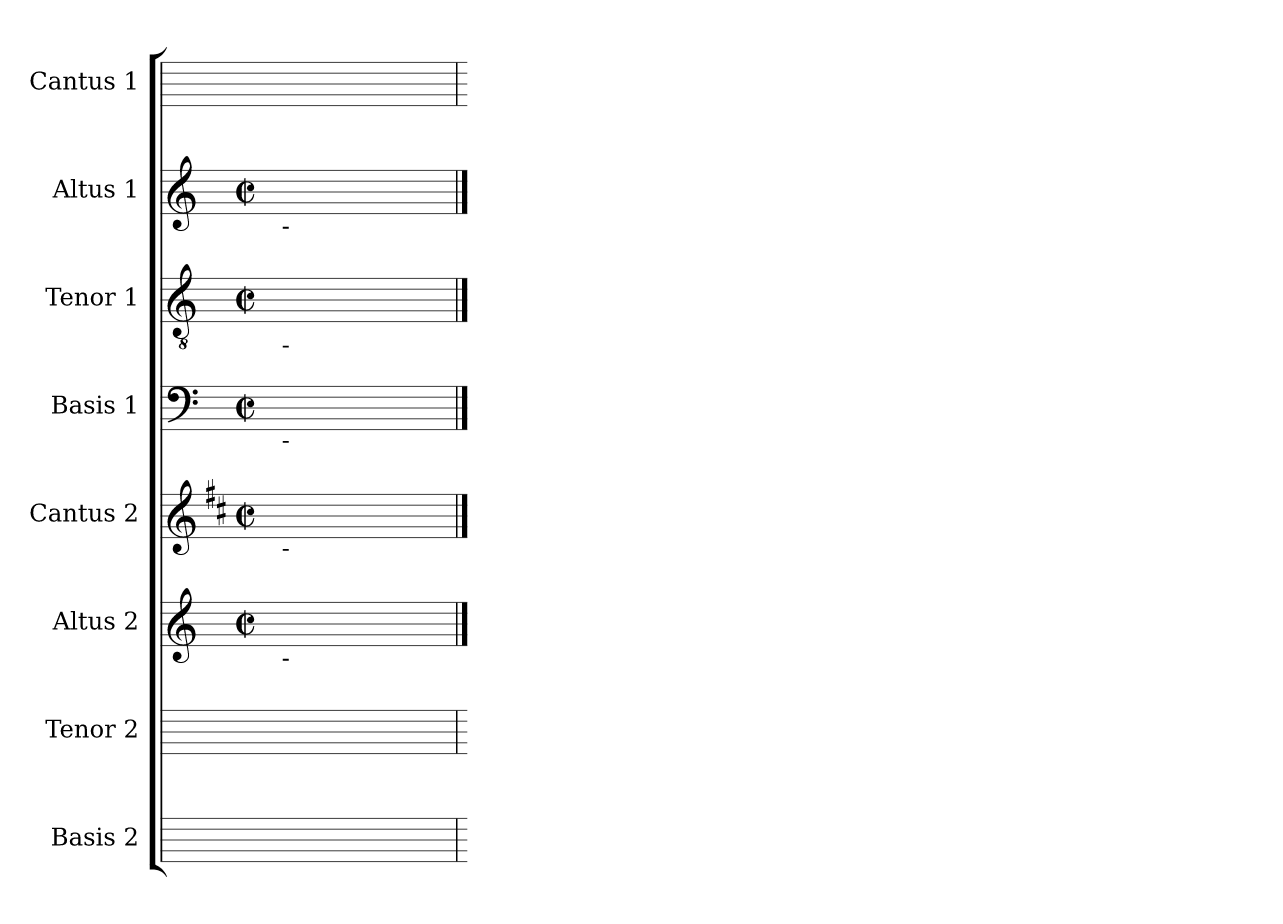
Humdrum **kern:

**kern	**kern	**kern	**text	**kern	**text	**kern	**text	**text	**kern	**text	**text	**kern	**text	**text	**kern
*part8	*part7	*part6	*part6	*part5	*part5	*part4	*part4	*part4	*part3	*part3	*part3	*part2	*part2	*part2	*part1
*staff8	*staff7	*staff6	*staff6	*staff5	*staff5	*staff4	*staff4	*staff4	*staff3	*staff3	*staff3	*staff2	*staff2	*staff2	*staff1
*I"Basis 2	*I"Tenor 2	*I"Altus 2	*	*I"Cantus 2	*	*I"Basis 1	*	*	*I"Tenor 1	*	*	*I"Altus 1	*	*	*I"Cantus 1
*	*	*clefG2	*	*clefG2	*	*clefF4	*	*	*clefGv2	*	*	*clefG2	*	*	*
*	*	*	*	*ITrd1c2	*	*	*	*	*	*	*	*	*	*	*
*	*	*k[]	*	*k[]	*	*k[]	*	*	*k[]	*	*	*k[]	*	*	*
*	*	*C:	*	*C:	*	*C:	*	*	*C:	*	*	*C:	*	*	*
*	*	*M4/2	*	*M4/2	*	*M4/2	*	*	*M4/2	*	*	*M4/2	*	*	*
*	*	*met(c|)	*	*met(c|)	*	*met(c|)	*	*	*met(c|)	*	*	*met(c|)	*	*	*
=	=	=	=	=	=	=	=	=	=	=	=	=	=	=	=
!	!	!	!	!	!	!	!	!	!	!	!	!LO:TX:b:t=-	!	!	!
!	!	!	!	!	!	!	!	!	!LO:TX:b:t=-	!	!	!	!	!	!
!	!	!	!	!	!	!LO:TX:b:t=-	!	!	!	!	!	!	!	!	!
!	!	!	!	!LO:TX:b:t=-	!	!	!	!	!	!	!	!	!	!	!
!	!	!LO:TX:b:t=-	!	!	!	!	!	!	!	!	!	!	!	!	!
!	!	!	!LO:LY:b	!	!LO:LY:b	!	!	!LO:LY:b	!	!	!LO:LY:b	!	!	!LO:LY:b	!
4ryy	4ryy	0f#Xyy	lich.	0ayy	lich.	0Dyy	.	lich.	0Dyy	.	lich.	0f#Xyy	.	lich.	4ryy
1..ryy	1..ryy	.	.	.	.	.	.	.	.	.	.	.	.	.	1..ryy
=	=	==	=	==	=	==	=	=	==	=	=	==	=	=	=
*-	*-	*-	*-	*-	*-	*-	*-	*-	*-	*-	*-	*-	*-	*-	*-
